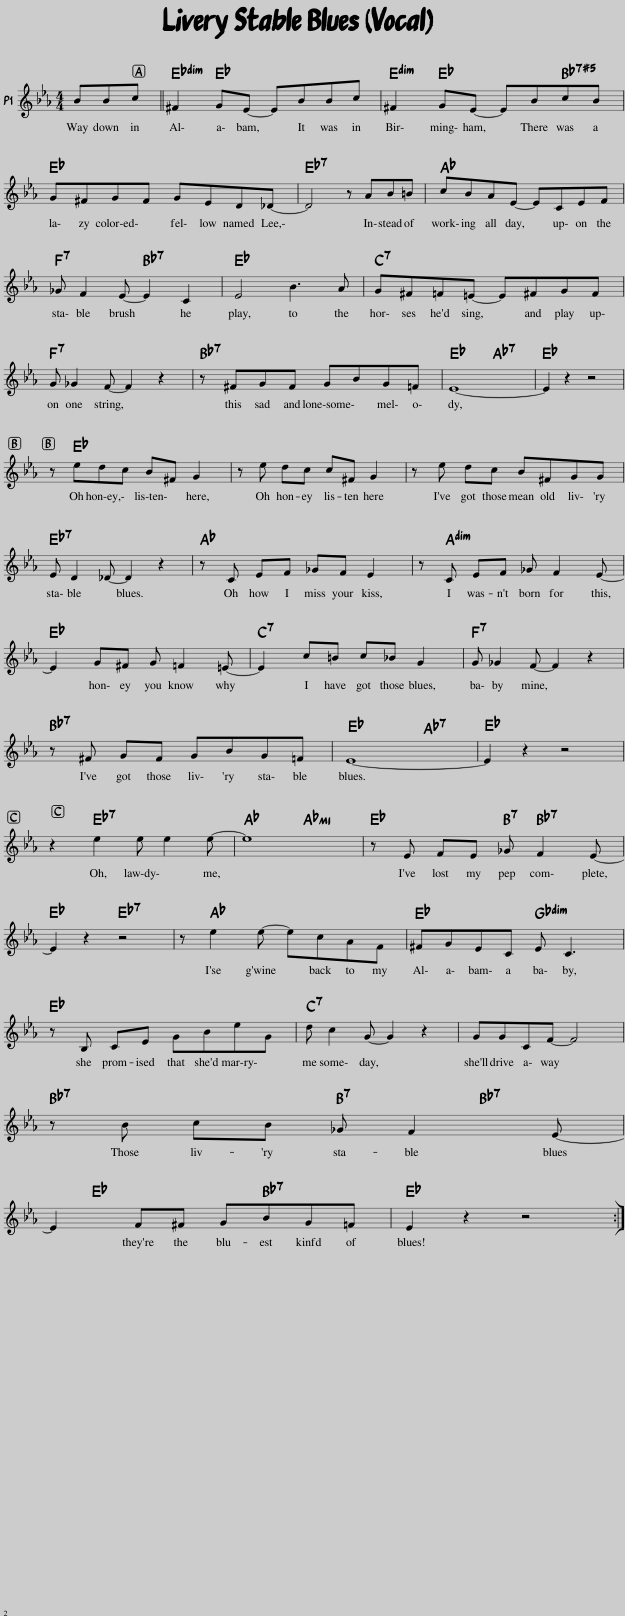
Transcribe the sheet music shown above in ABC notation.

X:1
L:1/8
M:4/4
I:linebreak $
K:Eb
V:1 treble
V:1
 BBc || ^F2 GE- EBBc | ^F2 GE- EBcB |$ G^FGF GED_D- | D4 z AB=B | %5
 cBAE- ECEF |$ _G F2 E- E2 C2 | E4 B3 A | G^F=F=E- E^FGF |$ G _G2 F- F2 z2 | %10
 z ^FGF GBG=F | E8- | E2 z2 z4 |$ z edc B^F G2 | z e dc c^F G2 | %15
 z e dc B^FGG |$ E D2 _D- D2 z2 | z C EF _GF E2 | z C EF _G F2 E- |$ E2 G^F G =F2 =E- | %20
 E2 c=B c_B G2 | G _G2 F- F2 z2 |$ z ^F GF GBG=F | E8- | E2 z2 z4 |$ %25
 z2 e2 e e2 e- | e8 | z E FE _G F2 E- |$ E2 z2 z4 | z e2 e- ecAF | %30
 ^FGEC E C3 |$ z B, CE GBeG | d c2 G- G2 z2 | GGCF- F4 |$ z B cB _G F2 E- |$ %35
 E2 F^F GBG=F | E2 z2 z4 :| %37
